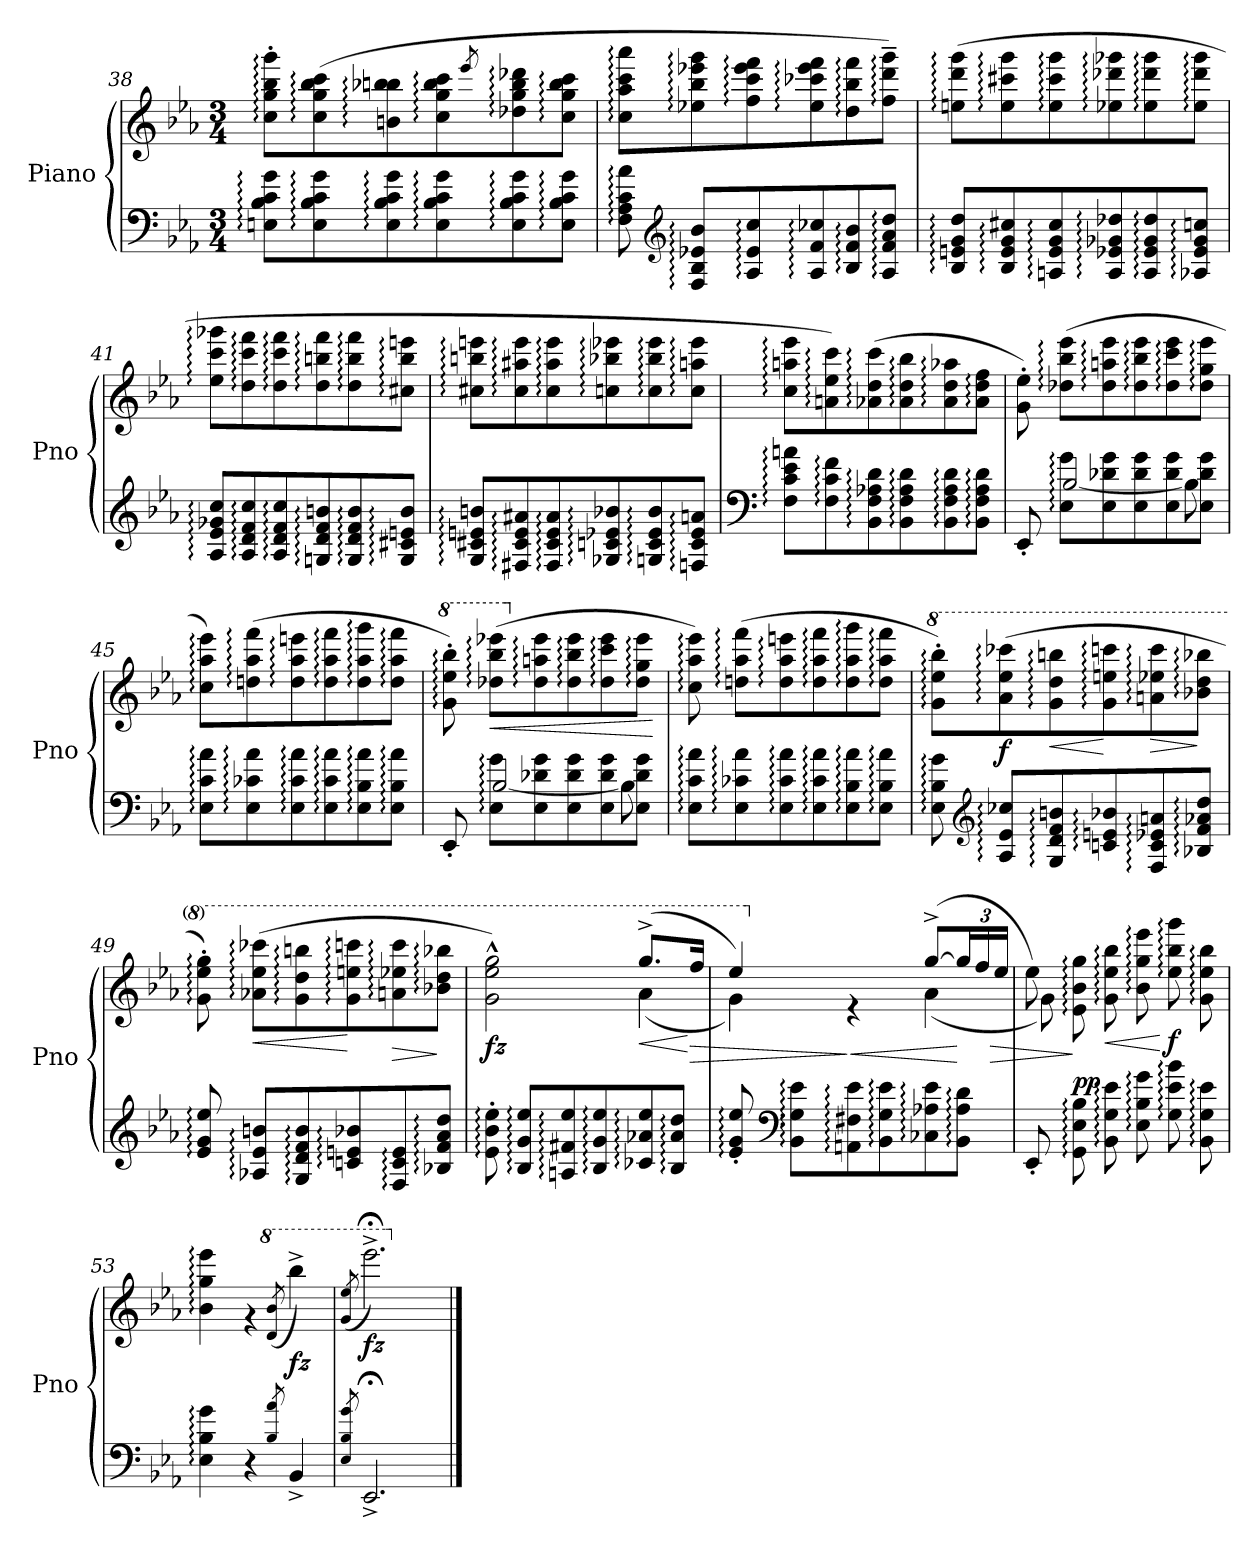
**kern	**kern	**dynam
*part1	*part1	*part1
*staff2	*staff1	*staff1/2
*I"Piano	*	*
*I'Pno	*	*
*clefF4	*clefG2	*
*k[b-e-a-]	*k[b-e-a-]	*
*M3/4	*M3/4	*
=38	=38	=38
8En\: 8B-\: 8c\: 8g\:L	8cc\:' 8gg\:' 8bb-\:' 8ggg\:'L	.
8E\: 8B-\: 8c\: 8g\:	(8cc\: 8gg\: 8bb-\: 8ccc\:	.
8E\: 8B-\: 8c\: 8g\:	8bn\: 8bb-X\: 8bbn\:	.
8E\: 8B-\: 8c\: 8g\:	8cc\: 8gg\: 8bb\: 8ccc\:	.
.	8qeee-/	.
8E\: 8B-\: 8c\: 8g\:	8dd-X\: 8gg\: 8bb\: 8ddd-X\:	.
8E\: 8B-\: 8c\: 8g\:J	8cc\: 8gg\: 8bb\: 8ccc\:J	.
=39	=39	=39
8F\: 8A-\: 8c\: 8a-\:	8cc\: 8aa-\: 8ccc\: 8aaa-\:L	.
*clefG2	*	*
8F/: 8B-/: 8e-X/: 8b-/:L	8ee-X\: 8bb-\: 8eee-X\: 8ggg\:	.
8A-/: 8e-/: 8cc/:	8ff\: 8ccc\: 8eee-\: 8fff\:	.
8A-/: 8f/: 8cc-X/:	8ee-\: 8ccc-X\: 8eee-\: 8fff\:	.
8B-/: 8f/: 8b-/:	8dd\: 8bb-\: 8fff\:	.
8A-/: 8f/: 8a-/: 8dd/:J	8ff\:~ 8ddd\:~ 8ggg\:~J)	.
!!LO:LB:g=z
=40	=40	=40
8B-/: 8en/: 8g/: 8dd/:L	(8een\: 8ddd\: 8ggg\:L	.
8B-/: 8e/: 8g/: 8cc#X/:	8ee\: 8ccc#X\: 8ggg\:	.
8An/: 8e/: 8g/: 8cc#/:	8ee\: 8ccc#\: 8ggg\:	.
8A/: 8e-X/: 8g-X/: 8dd-X/:	8ee-X\: 8ddd-X\: 8ggg-X\:	.
8A/: 8e-/: 8g-/: 8dd-/:	8ee-\: 8ddd-\: 8ggg-\:	.
8A-X/: 8e-/: 8g-/: 8ccn/:J	8ee-\: 8ddd-\: 8ggg-\:J	.
=41	=41	=41
8A-/: 8e-/: 8g-X/: 8cc/:L	8ee-\: 8ccc\: 8ggg-X\:L	.
8A-/: 8d/: 8f/: 8cc/:	8dd\: 8ccc\: 8fff\:	.
8A-/: 8d/: 8f/: 8cc/:	8dd\: 8ccc\: 8fff\:	.
8Gn/: 8d/: 8f/: 8bn/:	8dd\: 8bbn\: 8fff\:	.
8G/: 8d/: 8f/: 8b/:	8dd\: 8bb\: 8fff\:	.
8G/: 8c#X/: 8en/: 8b/:J	8cc#X\: 8bb\: 8eeen\:J	.
=42	=42	=42
8G/: 8c#X/: 8en/: 8bn/:L	8cc#X\: 8bbn\: 8eeen\:L	.
8F#X/: 8c#/: 8e/: 8a#X/:	8cc#\: 8aa#X\: 8eee\:	.
8F#/: 8c#/: 8e/: 8a#/:	8cc#\: 8aa#\: 8eee\:	.
8G-X/: 8cn/: 8e-X/: 8b-X/:	8ccn\: 8bb-X\: 8eee-X\:	.
8Gn/: 8c/: 8e-/: 8b-/:	8cc\: 8bb-\: 8eee-\:	.
8Fn/: 8c/: 8e-/: 8an/:J	8cc\: 8aan\: 8eee-\:J	.
=43	=43	=43
*clefF4	*	*
8F\: 8c\: 8e-\: 8an\:L	8cc\: 8aan\: 8eee-\:L	.
8F\: 8c\: 8f\:	8an\: 8ee-\: 8ccc\:)	.
8BB-\: 8F\: 8A-X\: 8d\:	(8a-X\: 8dd\: 8ccc\:	.
8BB-\: 8F\: 8A-\: 8d\:	8a-\: 8dd\: 8bb-\:	.
8BB-\: 8F\: 8A-\: 8d\:	8a-\: 8dd\: 8aa-X\:	.
8BB-\: 8F\: 8A-\: 8d\:J	8a-\: 8dd\: 8ff\:J	.
!!LO:LB:g=z
=44	=44	=44
*^	*	*
8EE-'/	8ryy	8g\' 8ee-\')	.
8E-\: 8g\:L	[2B-/	(8dd-X\: 8bb-\: 8eee-\:L	.
8E-\ 8d-X\ 8g\	.	8dd-\: 8aan\: 8eee-\:	.
8E-\ 8d-\ 8g\	.	8dd-\: 8bb-\: 8eee-\:	.
8E-\ 8d-\ 8g\	.	8dd-\: 8ccc\: 8eee-\:	.
8E-\ 8d-\ 8g\J	8B-\]	8dd-\: 8gg\: 8eee-\:J	.
*v	*v	*	*
=45	=45	=45
8E-\: 8c\: 8a-\:L	8cc\: 8aa-\: 8eee-\:L)	.
8E-\: 8c-X\: 8a-\:	(8ddn\: 8aa-\: 8fff\:	.
8E-\: 8c-\: 8a-\:	8dd\: 8aa-\: 8eeen\:	.
8E-\: 8c-\: 8a-\:	8dd\: 8aa-\: 8fff\:	.
8E-\: 8B-\: 8a-\:	8dd\: 8aa-\: 8ggg\:	.
8E-\: 8B-\: 8a-\:J	8dd\: 8aa-\: 8fff\:J	.
=46	=46	=46
*^	*	*
*	*	*8va	*
8EE-'/	8ryy	8gg\:' 8eee-\:' 8bbb-\:')	.
!	!	!	!LO:HP:b
8E-\: 8g\:L	[2B-/	(8ddd-X\: 8bbb-\: 8eeee-X\:L	<
*	*	*X8va	*
8E-\ 8d-X\ 8g\	.	8dd-\: 8aan\: 8eee-\:	.
8E-\ 8d-\ 8g\	.	8dd-\: 8bb-\: 8eee-\:	.
8E-\ 8d-\ 8g\	.	8dd-\: 8ccc\: 8eee-\:	.
8E-\ 8d-\ 8g\J	8B-\]	8dd-\: 8gg\: 8eee-\:J	.
*v	*v	*	*
.	.	[
=47	=47	=47
8E-\: 8c\: 8a-\:L	8cc\: 8aa-\: 8eee-\:)	.
8E-\: 8c-X\: 8a-\:	(8ddn\: 8aa-\: 8fff\:L	.
8E-\: 8c-\: 8a-\:	8dd\: 8aa-\: 8eeen\:	.
8E-\: 8c-\: 8a-\:	8dd\: 8aa-\: 8fff\:	.
8E-\: 8B-\: 8a-\:	8dd\: 8aa-\: 8ggg\:	.
8E-\: 8B-\: 8a-\:J	8dd\: 8aa-\: 8fff\:J	.
=48	=48	=48
*	*8va	*
8E-\: 8B-\: 8g\:	8gg\:' 8eee-\:' 8bbb-\:'L)	.
*clefG2	*	*
!	!	!LO:DY:a=2
8A-/: 8e-/: 8cc-X/:L	(8aa-\: 8eee-\: 8cccc-X\:	f
!	!	!LO:HP:b
8G/: 8d/: 8f/: 8bn/:	8gg\: 8ddd\: 8bbbn\:	<
8cn/: 8en/: 8b-X/:	8gg\: 8eeen\: 8ccccn\:	[
!	!	!LO:HP:b
8F/: 8c/: 8e-X/: 8an/:	8aan\: 8eee-X\: 8cccc\:	>
8B-X/: 8f/: 8a-X/: 8dd/:J	8bb-X\: 8ddd\: 8bbb-X\:J	]
!!LO:LB:g=z
=49	=49	=49
8e-/: 8g/: 8ee-/:	8gg\:' 8eee-\:' 8ggg\:')	.
!	!	!LO:HP:b
8A-X/: 8e-/: 8bn/:L	(8aa-X\: 8eee-\: 8cccc-X\:L	<
8G/: 8d/: 8f/: 8b/:	8gg\: 8ddd\: 8bbbn\:	.
8cn/: 8en/: 8b-X/:	8gg\: 8eeen\: 8ccccn\:	[
!	!	!LO:HP:b
8F/: 8c/: 8e/:	8aan\: 8eee-X\: 8cccc\:	>
8B-X/: 8f/: 8a-/: 8dd/:J	8bb-X\: 8ddd\: 8bbb-X\:J	]
=50	=50	=50
*	*^	*
!	!	!	!LO:DY:b
8e-\:' 8b-\:' 8ee-\:'	2gg\^^ 2eee-\^^ 2ggg\^^)	2ryy	fz
8B-/: 8g/: 8ee-/:L	.	.	.
8An/: 8f#X/: 8ee-/:	.	.	.
8B-/: 8g/: 8ee-/:	.	.	.
!	!	!	!LO:HP:b
8c-X/: 8a-X/: 8ee-/:	(8.ggg^/L	(4aa-\	<
8B-/: 8a-/: 8dd/:J	.	.	.
!	!	!	!LO:HP:n=1:b
.	16fff/Jk	.	[ >
=51	=51	=51	=51
8e-/:' 8g/:' 8ee-/:'	4eee-/)	4gg\)	.
*clefF4	*	*	*
8BB-\: 8G\: 8e-\:L	.	.	.
*	*X8va	*	*
!	!	!	!LO:HP:n=1:b
8AAn\: 8F#X\: 8e-\:	4re	4ryy	] <
8BB-\: 8G\: 8e-\:	.	.	.
8C-X\: 8A-X\: 8e-\:	([8gg^/L	(4a-\	.
*	*Xbrackettup	*	*
8BB-\: 8A-\: 8d\:J	24gg/L]	.	[
.	24ff/	.	.
!	!	!	!LO:HP:b
.	24ee-/JJ	.	>
=52	=52	=52	=52
8EE-'/	8ee-\)	8g\)	.
!	!	!	!LO:DY:n=1:a=2
8GG\: 8E-\: 8B-\:	8e-\: 8b-\: 8gg\:	8ryy	] pp
!	!	!	!LO:HP:b
8BB-\: 8G\: 8e-\:	8g\: 8ee-\: 8bb-\:	2ryy	<
8E-\: 8B-\: 8g\:	8b-\: 8gg\: 8eee-\:	.	.
!	!	!	!LO:DY:n=2:b
8G\: 8e-\: 8b-\:	8ee-\: 8bb-\: 8ggg\:	.	[ f
8BB-\: 8G\: 8e-\:	8g\: 8ee-\: 8bb-\:	.	.
*	*v	*v	*
=53	=53	=53
4E-\: 4B-\: 4g\:	4b-\: 4gg\: 4eee-\:	.
4r	4rg	.
*	*8va	*
8qB-/ 8qa-/	(>8qdd/ 8qbb-/	.
!	!	!LO:DY:a=2
4BB-^/	4bbb-^\)	fz
=54	=54	=54
8qE-/ 8qB-/ 8qg/	(>8qgg/ 8qeee-/	.
!	!	!LO:DY:b
2.EE-;^/	2.eeee-;<^\)	fz
*	*X8va	*
==	==	==
*-	*-	*-
